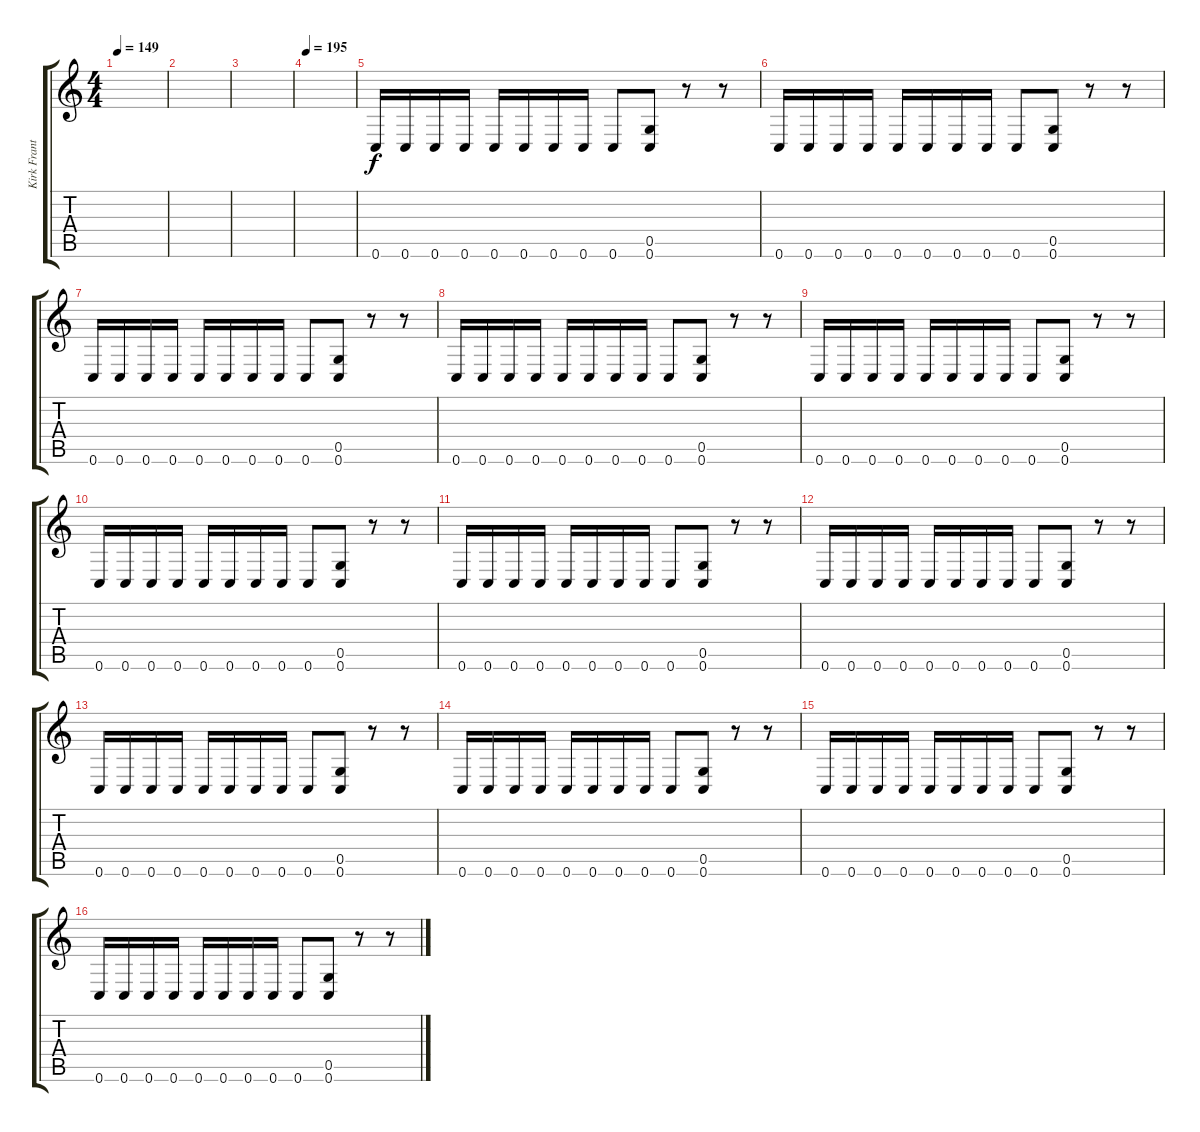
\track ("Kirk Frantic Guitar" "Kirk Frant") {instrument distortionguitar}
\staff {score tabs}
\tuning (D4 A3 F3 C3 G2 C2) {hide}
\ts (4 4)
\tempo 149
\clef g2
\ks c
|
|
|
\tempo 195
|
0.6.16 0.6.16 0.6.16 0.6.16 0.6.16 0.6.16 0.6.16 0.6.16 0.6.8 (0.5 0.6).8 r.8 r.8 |
0.6.16 0.6.16 0.6.16 0.6.16 0.6.16 0.6.16 0.6.16 0.6.16 0.6.8 (0.5 0.6).8 r.8 r.8 |
0.6.16 0.6.16 0.6.16 0.6.16 0.6.16 0.6.16 0.6.16 0.6.16 0.6.8 (0.5 0.6).8 r.8 r.8 |
0.6.16 0.6.16 0.6.16 0.6.16 0.6.16 0.6.16 0.6.16 0.6.16 0.6.8 (0.5 0.6).8 r.8 r.8 |
0.6.16 0.6.16 0.6.16 0.6.16 0.6.16 0.6.16 0.6.16 0.6.16 0.6.8 (0.5 0.6).8 r.8 r.8 |
0.6.16 0.6.16 0.6.16 0.6.16 0.6.16 0.6.16 0.6.16 0.6.16 0.6.8 (0.5 0.6).8 r.8 r.8 |
0.6.16 0.6.16 0.6.16 0.6.16 0.6.16 0.6.16 0.6.16 0.6.16 0.6.8 (0.5 0.6).8 r.8 r.8 |
0.6.16 0.6.16 0.6.16 0.6.16 0.6.16 0.6.16 0.6.16 0.6.16 0.6.8 (0.5 0.6).8 r.8 r.8 |
0.6.16 0.6.16 0.6.16 0.6.16 0.6.16 0.6.16 0.6.16 0.6.16 0.6.8 (0.5 0.6).8 r.8 r.8 |
0.6.16 0.6.16 0.6.16 0.6.16 0.6.16 0.6.16 0.6.16 0.6.16 0.6.8 (0.5 0.6).8 r.8 r.8 |
0.6.16 0.6.16 0.6.16 0.6.16 0.6.16 0.6.16 0.6.16 0.6.16 0.6.8 (0.5 0.6).8 r.8 r.8 |
0.6.16 0.6.16 0.6.16 0.6.16 0.6.16 0.6.16 0.6.16 0.6.16 0.6.8 (0.5 0.6).8 r.8 r.8
